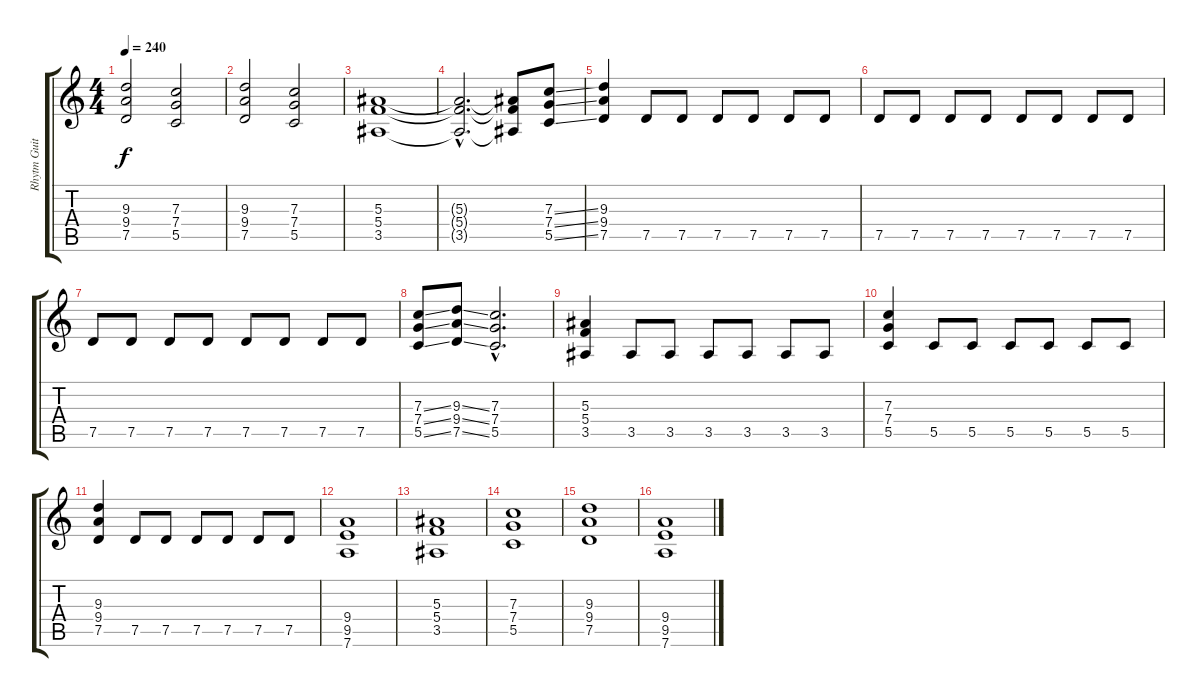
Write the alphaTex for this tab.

\track ("Rhytm Guitar" "Rhytm Guit") {instrument distortionguitar}
\staff {score tabs}
\tuning (D4 A3 F3 C3 G2 D2) {hide}
\ts (4 4)
\tempo 240
\clef g2
\ks c
(9.3 9.4 7.5).2{dy f} (7.3 7.4 5.5).2 |
(9.3 9.4 7.5).2 (7.3 7.4 5.5).2 |
(5.3 5.4 3.5).1 |
(5.3{hac t} 5.4{hac t} 3.5{hac t}).2{d} (5.3{t} 5.4{t} 3.5{t}).8 (7.3{ss} 7.4{ss} 5.5{ss}).8 |
(9.3 9.4 7.5).4 7.5.8 7.5.8 7.5.8 7.5.8 7.5.8 7.5.8 |
7.5.8 7.5.8 7.5.8 7.5.8 7.5.8 7.5.8 7.5.8 7.5.8 |
7.5.8 7.5.8 7.5.8 7.5.8 7.5.8 7.5.8 7.5.8 7.5.8 |
(7.3{ss} 7.4{ss} 5.5{ss}).8 (9.3{ss} 9.4{ss} 7.5{ss}).8 (7.3{hac} 7.4{hac} 5.5{hac}).2{d} |
(5.3 5.4 3.5).4 3.5.8 3.5.8 3.5.8 3.5.8 3.5.8 3.5.8 |
(7.3 7.4 5.5).4 5.5.8 5.5.8 5.5.8 5.5.8 5.5.8 5.5.8 |
(9.3 9.4 7.5).4 7.5.8 7.5.8 7.5.8 7.5.8 7.5.8 7.5.8 |
(9.4 9.5 7.6).1 |
(5.3 5.4 3.5).1 |
(7.3 7.4 5.5).1 |
(9.3 9.4 7.5).1 |
(9.4 9.5 7.6).1
